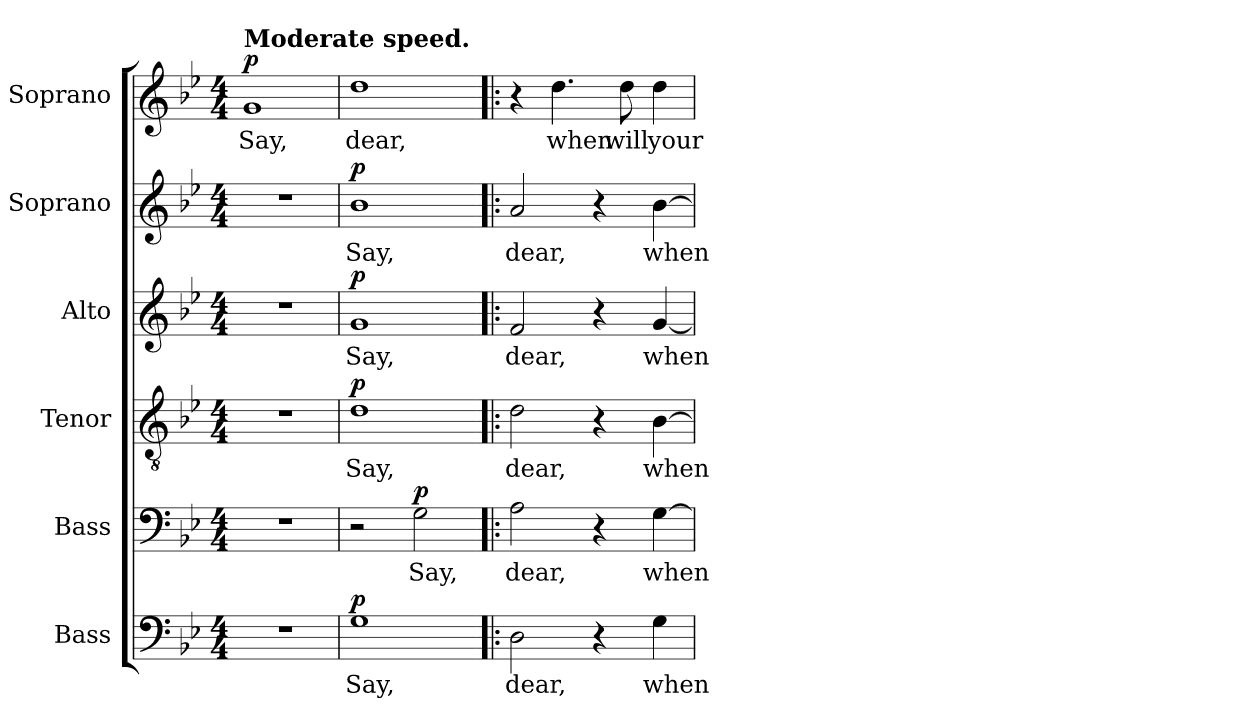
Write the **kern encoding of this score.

**kern	**text	**dynam	**kern	**text	**dynam	**kern	**text	**dynam	**kern	**text	**dynam	**kern	**text	**dynam	**kern	**text	**dynam
*part6	*part6	*part6	*part5	*part5	*part5	*part4	*part4	*part4	*part3	*part3	*part3	*part2	*part2	*part2	*part1	*part1	*part1
*staff6	*staff6	*staff6	*staff5	*staff5	*staff5	*staff4	*staff4	*staff4	*staff3	*staff3	*staff3	*staff2	*staff2	*staff2	*staff1	*staff1	*staff1
*I"Bass	*	*	*I"Bass	*	*	*I"Tenor	*	*	*I"Alto	*	*	*I"Soprano	*	*	*I"Soprano	*	*
*I'B.	*	*	*I'B.	*	*	*I'T.	*	*	*I'A.	*	*	*I'S.	*	*	*I'S.	*	*
!!LO:PB:g=z
*clefF4	*	*	*clefF4	*	*	*clefGv2	*	*	*clefG2	*	*	*clefG2	*	*	*clefG2	*	*
*	*	*	*	*	*	*ITrd7c12	*	*	*	*	*	*	*	*	*	*	*
*k[b-e-]	*	*	*k[b-e-]	*	*	*k[b-e-]	*	*	*k[b-e-]	*	*	*k[b-e-]	*	*	*k[b-e-]	*	*
*B-:	*	*	*B-:	*	*	*B-:	*	*	*B-:	*	*	*B-:	*	*	*B-:	*	*
*M4/4	*	*	*M4/4	*	*	*M4/4	*	*	*M4/4	*	*	*M4/4	*	*	*M4/4	*	*
*MM100	*	*	*MM100	*	*	*MM100	*	*	*MM100	*	*	*MM100	*	*	*MM100	*	*
=1	=1	=1	=1	=1	=1	=1	=1	=1	=1	=1	=1	=1	=1	=1	=1	=1	=1
!	!	!	!	!	!	!	!	!	!	!	!	!	!	!	!LO:TX:a:B:t=Moderate speed.	!	!
!	!	!	!	!	!	!	!	!	!	!	!	!	!	!	!	!LO:LY:b:color=#000000	!
1r	.	.	1r	.	.	1r	.	.	1r	.	.	1r	.	.	1gi	Say,	p
=2	=2	=2	=2	=2	=2	=2	=2	=2	=2	=2	=2	=2	=2	=2	=2	=2	=2
!	!LO:LY:b:color=#000000	!	!	!	!	!	!	!	!	!	!	!	!	!	!	!	!
!	!	!	!	!	!	!	!LO:LY:b:color=#000000	!	!	!	!	!	!	!	!	!	!
!	!	!	!	!	!	!	!	!	!	!LO:LY:b:color=#000000	!	!	!	!	!	!	!
!	!	!	!	!	!	!	!	!	!	!	!	!	!LO:LY:b:color=#000000	!	!	!	!
!	!	!	!	!	!	!	!	!	!	!	!	!	!	!	!	!LO:LY:b:color=#000000	!
1Gi	Say,	p	2r	.	.	1Di	Say,	p	1gi	Say,	p	1b-i	Say,	p	1ddi	dear,	.
!	!	!	!	!LO:LY:b:color=#000000	!	!	!	!	!	!	!	!	!	!	!	!	!
.	.	.	2Gi\	Say,	p	.	.	.	.	.	.	.	.	.	.	.	.
=3!|:	=3!|:	=3!|:	=3!|:	=3!|:	=3!|:	=3!|:	=3!|:	=3!|:	=3!|:	=3!|:	=3!|:	=3!|:	=3!|:	=3!|:	=3!|:	=3!|:	=3!|:
!	!LO:LY:b:color=#000000	!	!	!	!	!	!	!	!	!	!	!	!	!	!	!	!
!	!	!	!	!LO:LY:b:color=#000000	!	!	!	!	!	!	!	!	!	!	!	!	!
!	!	!	!	!	!	!	!LO:LY:b:color=#000000	!	!	!	!	!	!	!	!	!	!
!	!	!	!	!	!	!	!	!	!	!LO:LY:b:color=#000000	!	!	!	!	!	!	!
!	!	!	!	!	!	!	!	!	!	!	!	!	!LO:LY:b:color=#000000	!	!	!	!
2Di\	dear,	.	2Ai\	dear,	.	2Di\	dear,	.	2fi/	dear,	.	2ai/	dear,	.	4r	.	.
!	!	!	!	!	!	!	!	!	!	!	!	!	!	!	!	!LO:LY:b:color=#000000	!
.	.	.	.	.	.	.	.	.	.	.	.	.	.	.	4.ddi\	when	.
4r	.	.	4r	.	.	4r	.	.	4r	.	.	4r	.	.	.	.	.
!	!	!	!	!	!	!	!	!	!	!	!	!	!	!	!	!LO:LY:b:color=#000000	!
.	.	.	.	.	.	.	.	.	.	.	.	.	.	.	8ddi\	will	.
!	!LO:LY:b:color=#000000	!	!	!	!	!	!	!	!	!	!	!	!	!	!	!	!
!	!	!	!	!LO:LY:b:color=#000000	!	!	!	!	!	!	!	!	!	!	!	!	!
!	!	!	!	!	!	!	!LO:LY:b:color=#000000	!	!	!	!	!	!	!	!	!	!
!	!	!	!	!	!	!	!	!	!	!LO:LY:b:color=#000000	!	!	!	!	!	!	!
!	!	!	!	!	!	!	!	!	!	!	!	!	!LO:LY:b:color=#000000	!	!	!	!
!	!	!	!	!	!	!	!	!	!	!	!	!	!	!	!	!LO:LY:b:color=#000000	!
4Gi\	when	.	[4Gi\	when	.	[4BB-i\	when	.	[4gi/	when	.	[4b-i\	when	.	4ddi\	your	.
=	=	=	=	=	=	=	=	=	=	=	=	=	=	=	=	=	=
*-	*-	*-	*-	*-	*-	*-	*-	*-	*-	*-	*-	*-	*-	*-	*-	*-	*-
